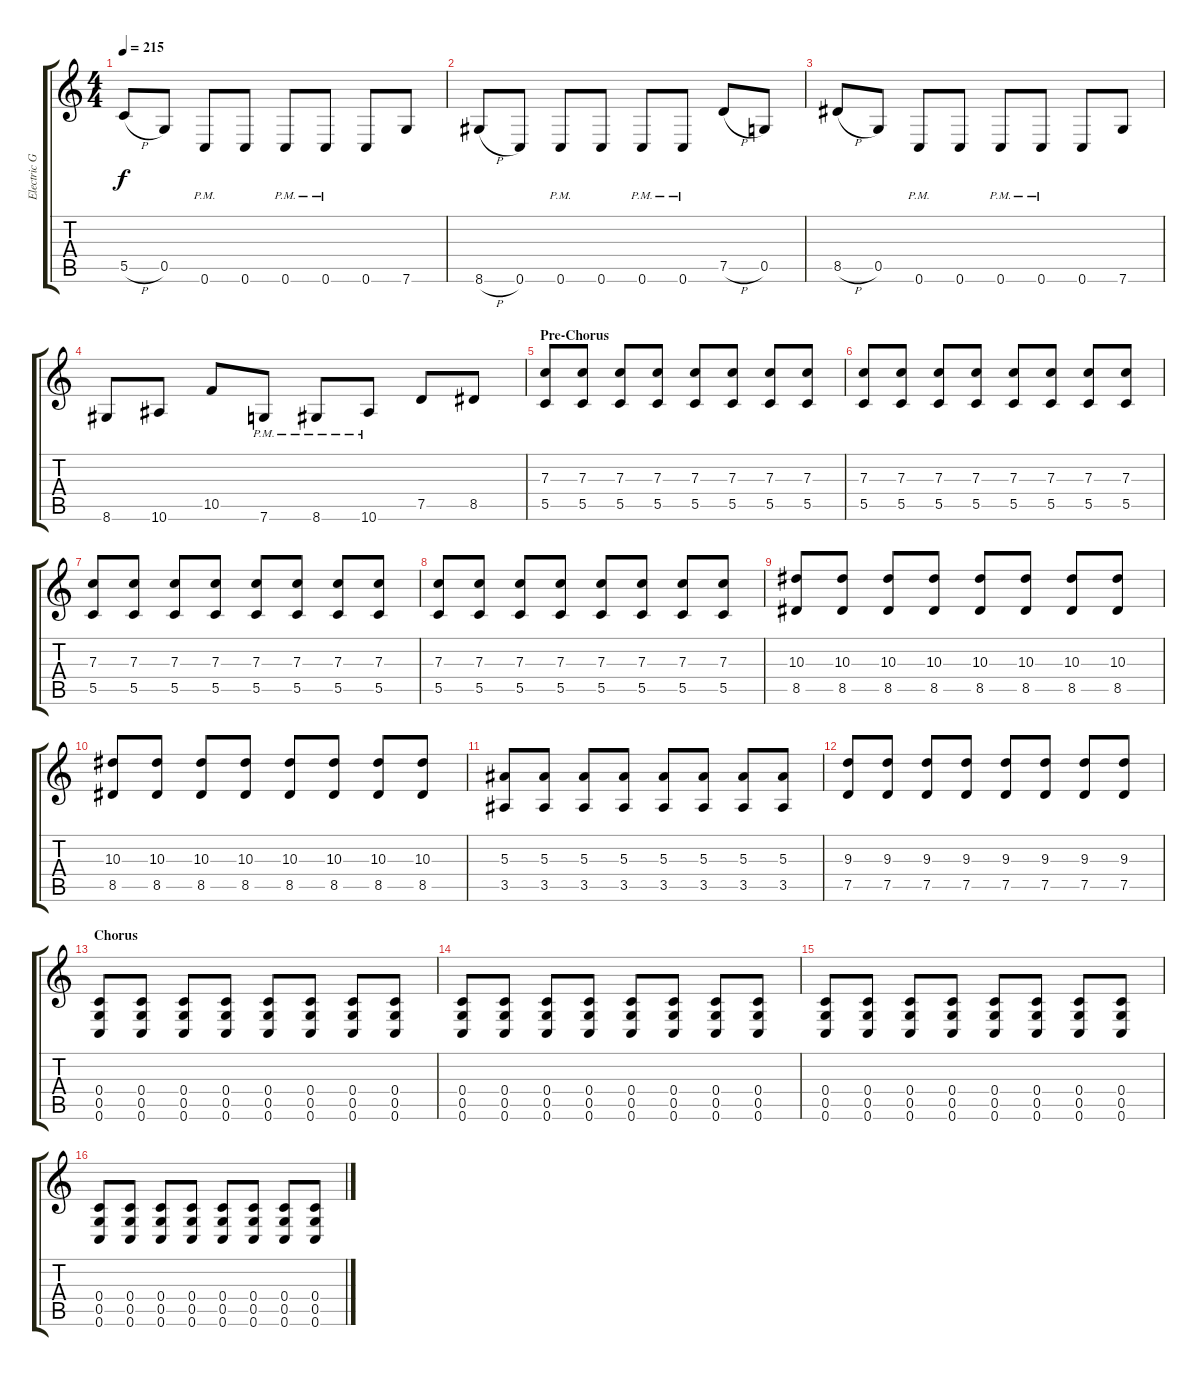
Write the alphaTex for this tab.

\track ("Electric Guitar" "Electric G") {instrument distortionguitar}
\staff {score tabs}
\tuning (D4 A3 F3 C3 G2 C2) {hide}
\ts (4 4)
\tempo 215
\clef g2
\ks c
5.5{h}.8{dy f} 0.5.8 0.6{pm}.8 0.6.8 0.6{pm}.8 0.6{pm}.8 0.6.8 7.6.8 |
8.6{h}.8 0.6.8 0.6{pm}.8 0.6.8 0.6{pm}.8 0.6{pm}.8 7.5{h}.8 0.5.8 |
8.5{h}.8 0.5.8 0.6{pm}.8 0.6.8 0.6{pm}.8 0.6{pm}.8 0.6.8 7.6.8 |
8.6.8 10.6.8 10.5.8 7.6{pm}.8 8.6{pm}.8 10.6{pm}.8 7.5.8 8.5.8 |
\section ("" "Pre-Chorus")
(7.3 5.5).8 (7.3 5.5).8 (7.3 5.5).8 (7.3 5.5).8 (7.3 5.5).8 (7.3 5.5).8 (7.3 5.5).8 (7.3 5.5).8 |
(7.3 5.5).8 (7.3 5.5).8 (7.3 5.5).8 (7.3 5.5).8 (7.3 5.5).8 (7.3 5.5).8 (7.3 5.5).8 (7.3 5.5).8 |
(7.3 5.5).8 (7.3 5.5).8 (7.3 5.5).8 (7.3 5.5).8 (7.3 5.5).8 (7.3 5.5).8 (7.3 5.5).8 (7.3 5.5).8 |
(7.3 5.5).8 (7.3 5.5).8 (7.3 5.5).8 (7.3 5.5).8 (7.3 5.5).8 (7.3 5.5).8 (7.3 5.5).8 (7.3 5.5).8 |
(10.3 8.5).8 (10.3 8.5).8 (10.3 8.5).8 (10.3 8.5).8 (10.3 8.5).8 (10.3 8.5).8 (10.3 8.5).8 (10.3 8.5).8 |
(10.3 8.5).8 (10.3 8.5).8 (10.3 8.5).8 (10.3 8.5).8 (10.3 8.5).8 (10.3 8.5).8 (10.3 8.5).8 (10.3 8.5).8 |
(5.3 3.5).8 (5.3 3.5).8 (5.3 3.5).8 (5.3 3.5).8 (5.3 3.5).8 (5.3 3.5).8 (5.3 3.5).8 (5.3 3.5).8 |
(9.3 7.5).8 (9.3 7.5).8 (9.3 7.5).8 (9.3 7.5).8 (9.3 7.5).8 (9.3 7.5).8 (9.3 7.5).8 (9.3 7.5).8 |
\section ("" "Chorus")
(0.4 0.5 0.6).8 (0.4 0.5 0.6).8 (0.4 0.5 0.6).8 (0.4 0.5 0.6).8 (0.4 0.5 0.6).8 (0.4 0.5 0.6).8 (0.4 0.5 0.6).8 (0.4 0.5 0.6).8 |
(0.4 0.5 0.6).8 (0.4 0.5 0.6).8 (0.4 0.5 0.6).8 (0.4 0.5 0.6).8 (0.4 0.5 0.6).8 (0.4 0.5 0.6).8 (0.4 0.5 0.6).8 (0.4 0.5 0.6).8 |
(0.4 0.5 0.6).8 (0.4 0.5 0.6).8 (0.4 0.5 0.6).8 (0.4 0.5 0.6).8 (0.4 0.5 0.6).8 (0.4 0.5 0.6).8 (0.4 0.5 0.6).8 (0.4 0.5 0.6).8 |
(0.4 0.5 0.6).8 (0.4 0.5 0.6).8 (0.4 0.5 0.6).8 (0.4 0.5 0.6).8 (0.4 0.5 0.6).8 (0.4 0.5 0.6).8 (0.4 0.5 0.6).8 (0.4 0.5 0.6).8
